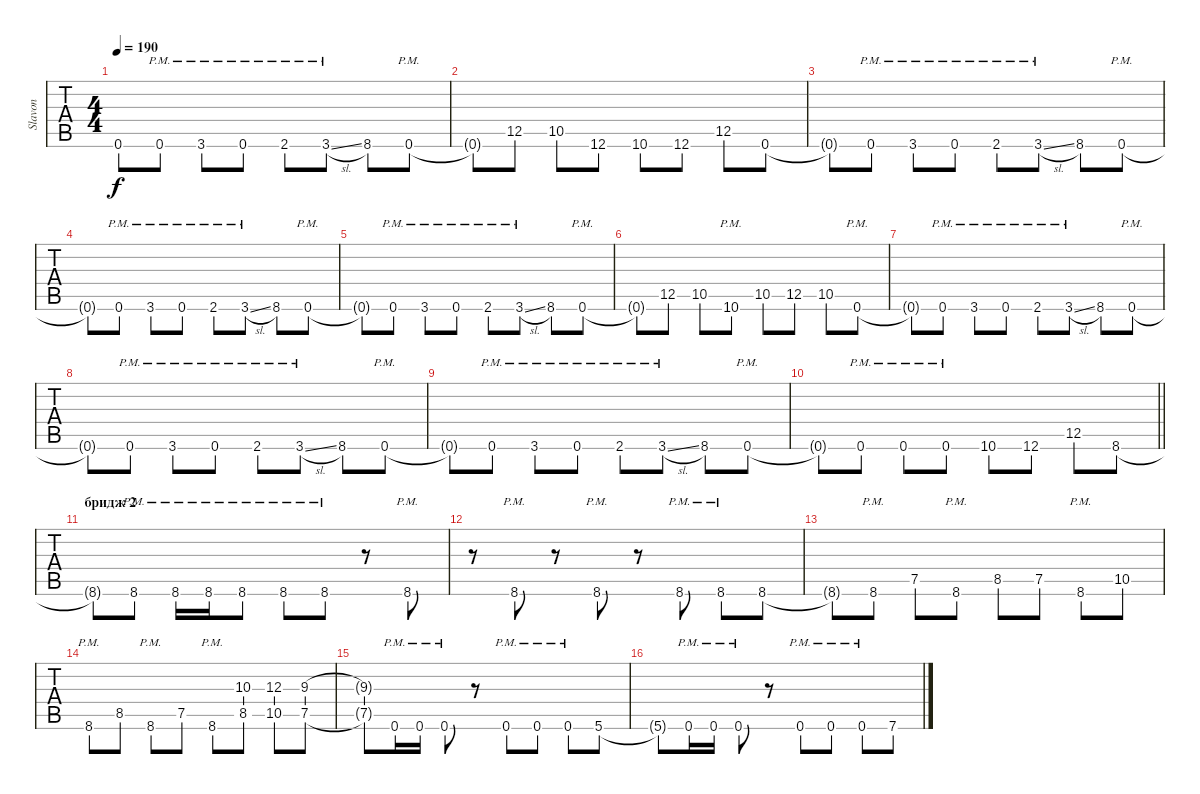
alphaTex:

\track ("Slavon" "Slavon") {instrument distortionguitar}
\staff {tabs}
\tuning (E4 B3 G3 D3 A2 D2) {hide}
\ts (4 4)
\tempo 190
\clef g2
\ks c
0.6{t}.8{dy f} 0.6{pm}.8 3.6{pm}.8 0.6{pm}.8 2.6{pm}.8 3.6{sl pm}.8 8.6.8 0.6{pm}.8 |
0.6{t}.8 12.5.8 10.5.8 12.6.8 10.6.8 12.6.8 12.5.8 0.6.8 |
0.6{t}.8 0.6{pm}.8 3.6{pm}.8 0.6{pm}.8 2.6{pm}.8 3.6{sl pm}.8 8.6.8 0.6{pm}.8 |
0.6{t}.8 0.6{pm}.8 3.6{pm}.8 0.6{pm}.8 2.6{pm}.8 3.6{sl pm}.8 8.6.8 0.6{pm}.8 |
0.6{t}.8 0.6{pm}.8 3.6{pm}.8 0.6{pm}.8 2.6{pm}.8 3.6{sl pm}.8 8.6.8 0.6{pm}.8 |
0.6{t}.8 12.5.8 10.5.8 10.6{pm}.8 10.5.8 12.5.8 10.5.8 0.6{pm}.8 |
0.6{t}.8 0.6{pm}.8 3.6{pm}.8 0.6{pm}.8 2.6{pm}.8 3.6{sl pm}.8 8.6.8 0.6{pm}.8 |
0.6{t}.8 0.6{pm}.8 3.6{pm}.8 0.6{pm}.8 2.6{pm}.8 3.6{sl pm}.8 8.6.8 0.6{pm}.8 |
0.6{t}.8 0.6{pm}.8 3.6{pm}.8 0.6{pm}.8 2.6{pm}.8 3.6{sl pm}.8 8.6.8 0.6{pm}.8 |
\barLineRight lightlight
0.6{t}.8 0.6{pm}.8 0.6{pm}.8 0.6{pm}.8 10.6.8 12.6.8 12.5.8 8.6.8 |
\section ("" "бридж 2")
8.6{t}.8 8.6{pm}.8 8.6{pm}.16 8.6{pm}.16 8.6{pm}.8 8.6{pm}.8 8.6{pm}.8 r.8 8.6{pm}.8 |
r.8 8.6{pm}.8 r.8 8.6{pm}.8 r.8 8.6{pm}.8 8.6{pm}.8 8.6.8 |
8.6{t}.8 8.6{pm}.8 7.5.8 8.6{pm}.8 8.5.8 7.5.8 8.6{pm}.8 10.5.8 |
8.6{pm}.8 8.5.8 8.6{pm}.8 7.5.8 8.6{pm}.8 (10.3 8.5).8 (12.3 10.5).8 (9.3 7.5).8 |
(9.3{t} 7.5{t}).8 0.6{pm}.16 0.6{pm}.16 0.6{pm}.8 r.8 0.6{pm}.8 0.6{pm}.8 0.6{pm}.8 5.6.8 |
5.6{t}.8 0.6{pm}.16 0.6{pm}.16 0.6{pm}.8 r.8 0.6{pm}.8 0.6{pm}.8 0.6{pm}.8 7.6.8
